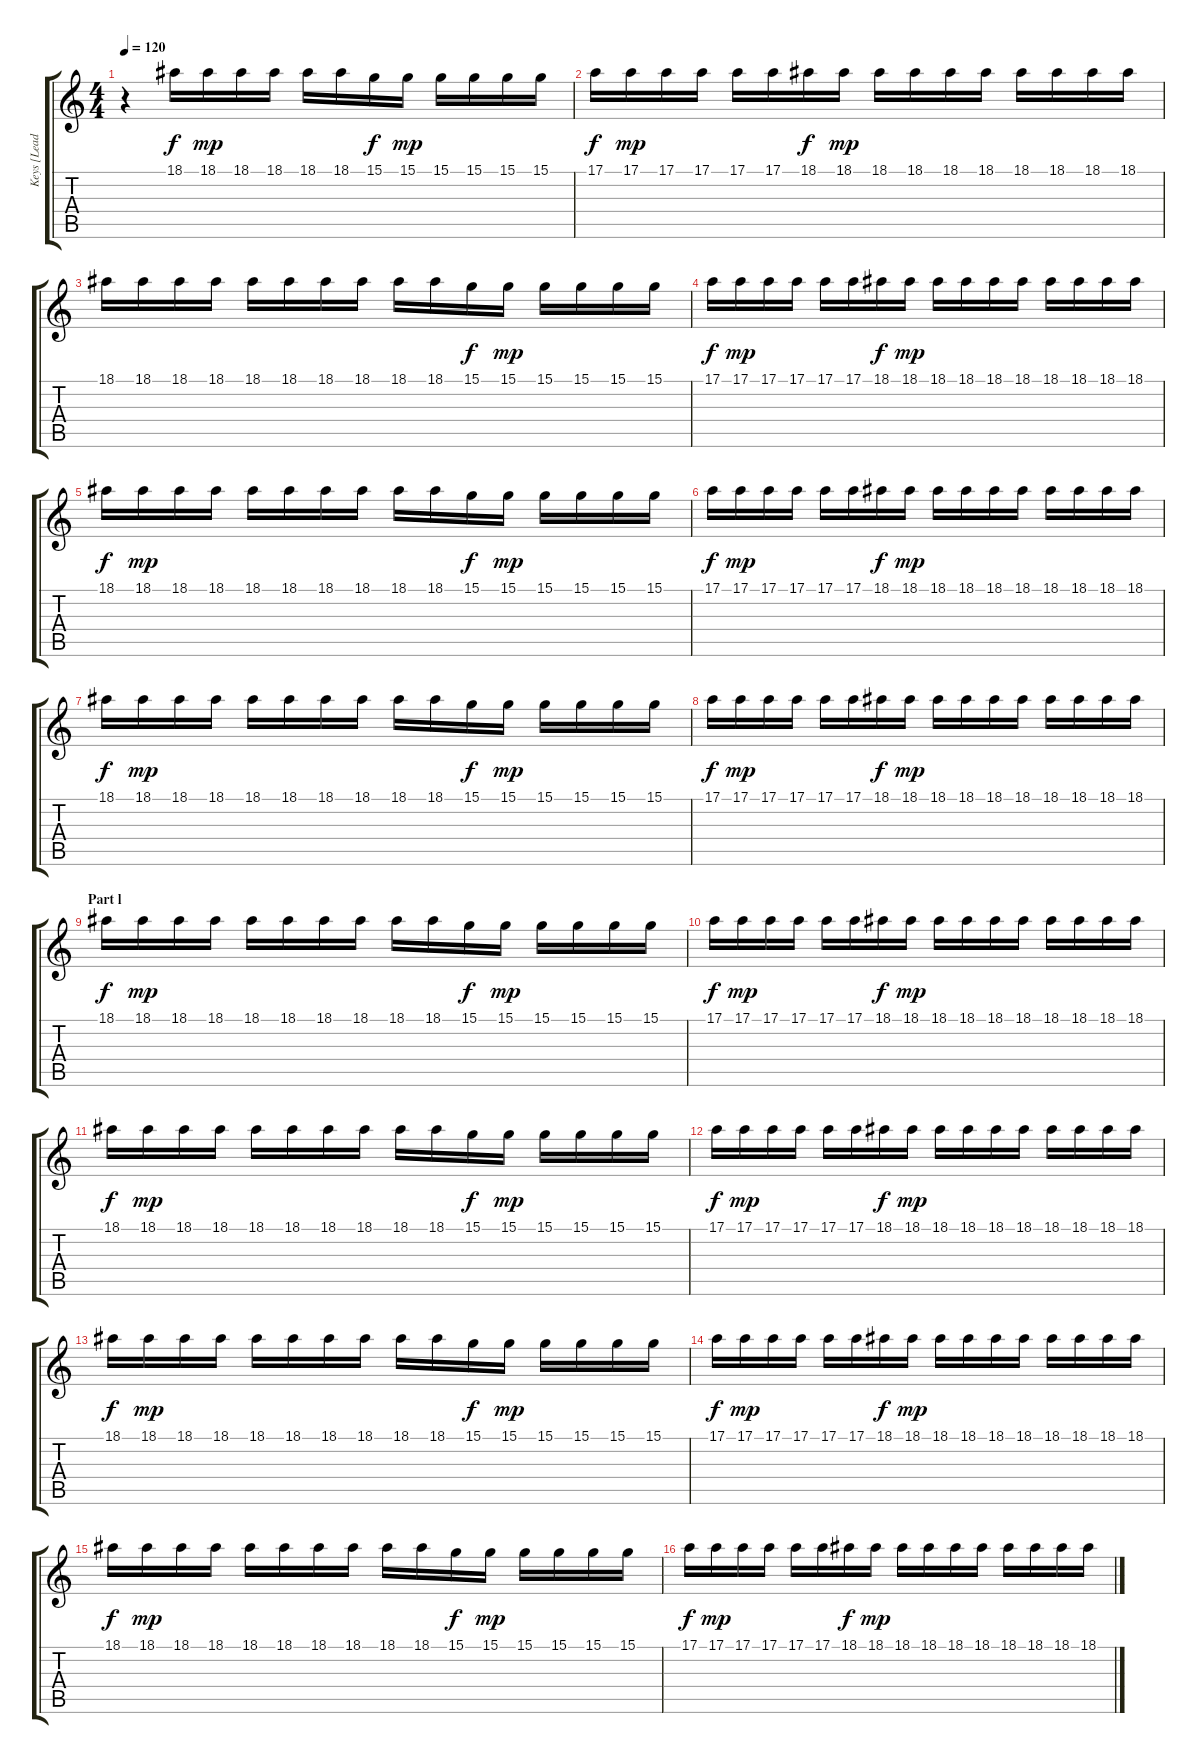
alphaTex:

\track ("Keys [Lead Bells]" "Keys [Lead") {instrument fx5brightness}
\staff {score tabs}
\tuning (E4 B3 G3 D3 A2 E2) {hide}
\ts (4 4)
\section ("" "")
\tempo 120
\clef g2
\ks c
r.4{dy f} 18.1.16 18.1.16{dy mp} 18.1.16 18.1.16 18.1.16 18.1.16 15.1.16{dy f} 15.1.16{dy mp} 15.1.16 15.1.16 15.1.16 15.1.16 |
17.1.16{dy f} 17.1.16{dy mp} 17.1.16 17.1.16 17.1.16 17.1.16 18.1.16{dy f} 18.1.16{dy mp} 18.1.16 18.1.16 18.1.16 18.1.16 18.1.16 18.1.16 18.1.16 18.1.16 |
18.1.16 18.1.16 18.1.16 18.1.16 18.1.16 18.1.16 18.1.16 18.1.16 18.1.16 18.1.16 15.1.16{dy f} 15.1.16{dy mp} 15.1.16 15.1.16 15.1.16 15.1.16 |
17.1.16{dy f} 17.1.16{dy mp} 17.1.16 17.1.16 17.1.16 17.1.16 18.1.16{dy f} 18.1.16{dy mp} 18.1.16 18.1.16 18.1.16 18.1.16 18.1.16 18.1.16 18.1.16 18.1.16 |
18.1.16{dy f} 18.1.16{dy mp} 18.1.16 18.1.16 18.1.16 18.1.16 18.1.16 18.1.16 18.1.16 18.1.16 15.1.16{dy f} 15.1.16{dy mp} 15.1.16 15.1.16 15.1.16 15.1.16 |
17.1.16{dy f} 17.1.16{dy mp} 17.1.16 17.1.16 17.1.16 17.1.16 18.1.16{dy f} 18.1.16{dy mp} 18.1.16 18.1.16 18.1.16 18.1.16 18.1.16 18.1.16 18.1.16 18.1.16 |
18.1.16{dy f} 18.1.16{dy mp} 18.1.16 18.1.16 18.1.16 18.1.16 18.1.16 18.1.16 18.1.16 18.1.16 15.1.16{dy f} 15.1.16{dy mp} 15.1.16 15.1.16 15.1.16 15.1.16 |
17.1.16{dy f} 17.1.16{dy mp} 17.1.16 17.1.16 17.1.16 17.1.16 18.1.16{dy f} 18.1.16{dy mp} 18.1.16 18.1.16 18.1.16 18.1.16 18.1.16 18.1.16 18.1.16 18.1.16 |
\section ("" "Part l")
18.1.16{dy f} 18.1.16{dy mp} 18.1.16 18.1.16 18.1.16 18.1.16 18.1.16 18.1.16 18.1.16 18.1.16 15.1.16{dy f} 15.1.16{dy mp} 15.1.16 15.1.16 15.1.16 15.1.16 |
17.1.16{dy f} 17.1.16{dy mp} 17.1.16 17.1.16 17.1.16 17.1.16 18.1.16{dy f} 18.1.16{dy mp} 18.1.16 18.1.16 18.1.16 18.1.16 18.1.16 18.1.16 18.1.16 18.1.16 |
18.1.16{dy f} 18.1.16{dy mp} 18.1.16 18.1.16 18.1.16 18.1.16 18.1.16 18.1.16 18.1.16 18.1.16 15.1.16{dy f} 15.1.16{dy mp} 15.1.16 15.1.16 15.1.16 15.1.16 |
17.1.16{dy f} 17.1.16{dy mp} 17.1.16 17.1.16 17.1.16 17.1.16 18.1.16{dy f} 18.1.16{dy mp} 18.1.16 18.1.16 18.1.16 18.1.16 18.1.16 18.1.16 18.1.16 18.1.16 |
18.1.16{dy f} 18.1.16{dy mp} 18.1.16 18.1.16 18.1.16 18.1.16 18.1.16 18.1.16 18.1.16 18.1.16 15.1.16{dy f} 15.1.16{dy mp} 15.1.16 15.1.16 15.1.16 15.1.16 |
17.1.16{dy f} 17.1.16{dy mp} 17.1.16 17.1.16 17.1.16 17.1.16 18.1.16{dy f} 18.1.16{dy mp} 18.1.16 18.1.16 18.1.16 18.1.16 18.1.16 18.1.16 18.1.16 18.1.16 |
18.1.16{dy f} 18.1.16{dy mp} 18.1.16 18.1.16 18.1.16 18.1.16 18.1.16 18.1.16 18.1.16 18.1.16 15.1.16{dy f} 15.1.16{dy mp} 15.1.16 15.1.16 15.1.16 15.1.16 |
17.1.16{dy f} 17.1.16{dy mp} 17.1.16 17.1.16 17.1.16 17.1.16 18.1.16{dy f} 18.1.16{dy mp} 18.1.16 18.1.16 18.1.16 18.1.16 18.1.16 18.1.16 18.1.16 18.1.16
